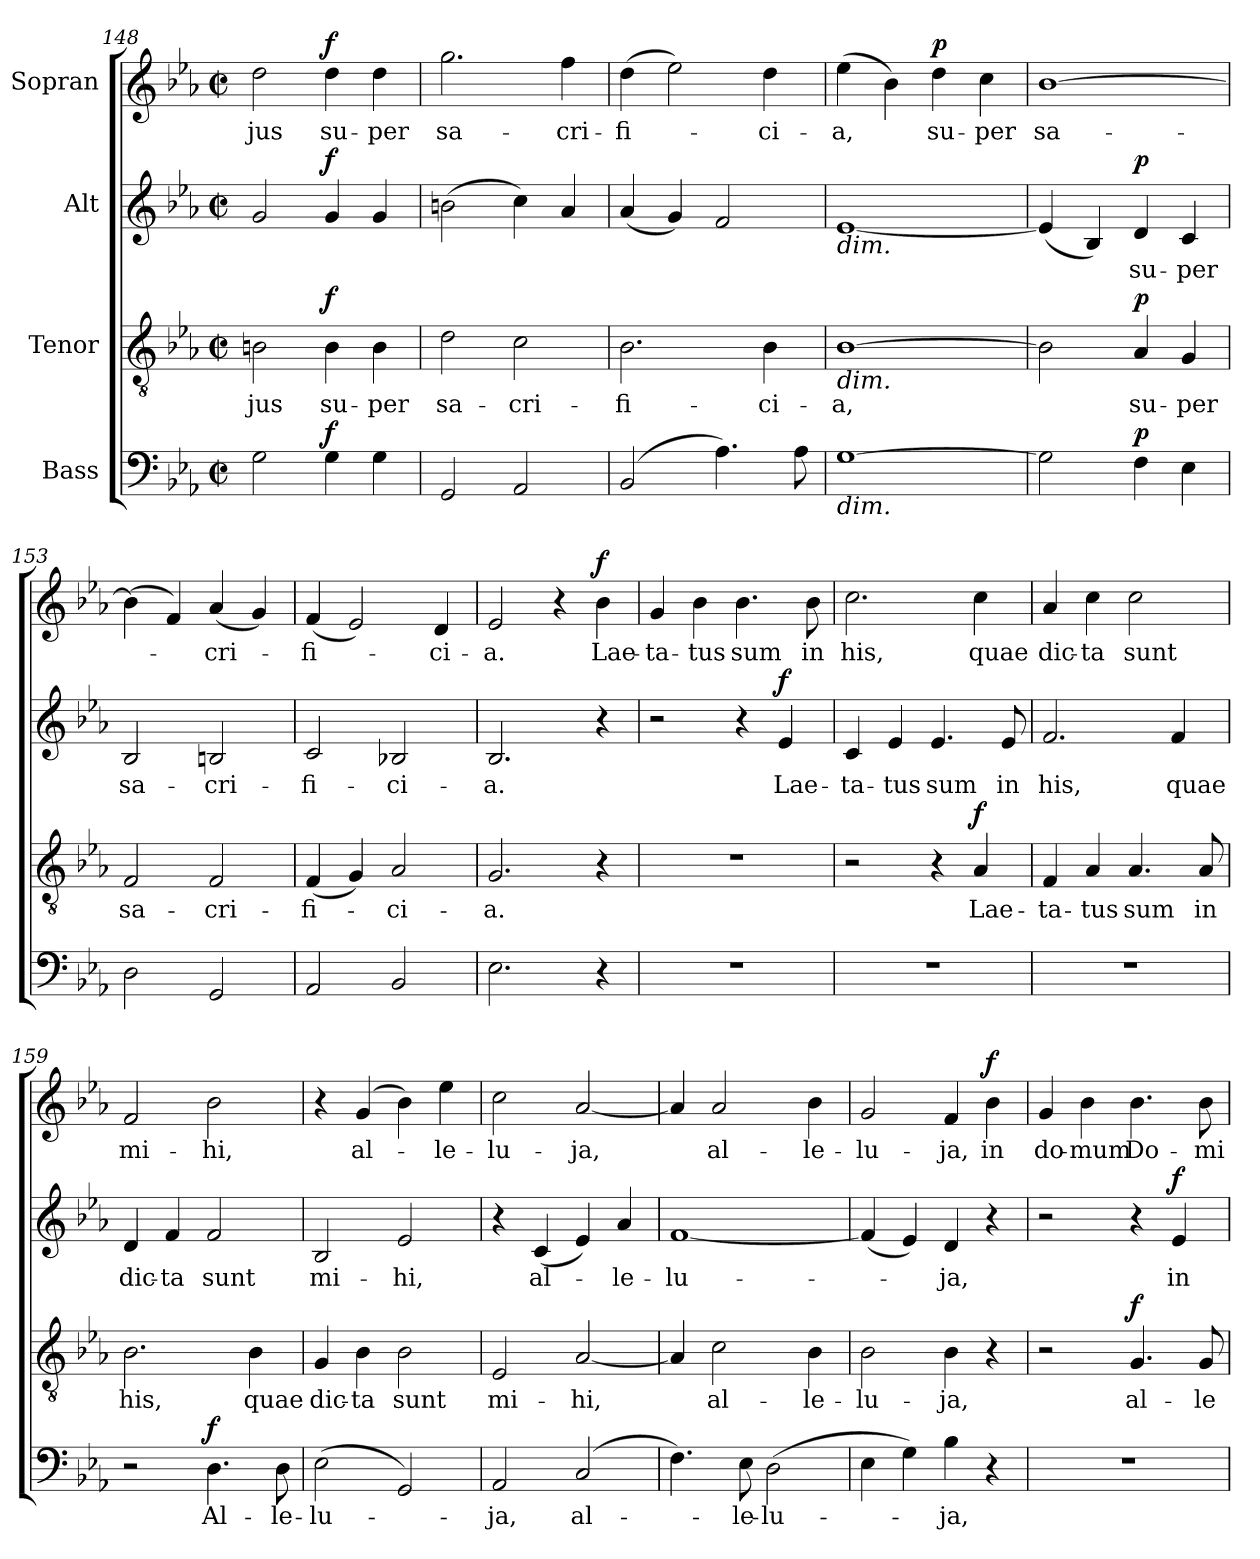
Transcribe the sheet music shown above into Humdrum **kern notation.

**kern	**text	**dynam	**kern	**text	**dynam	**kern	**text	**dynam	**kern	**text	**dynam
*part4	*part4	*part4	*part3	*part3	*part3	*part2	*part2	*part2	*part1	*part1	*part1
*staff4	*staff4	*staff4	*staff3	*staff3	*staff3	*staff2	*staff2	*staff2	*staff1	*staff1	*staff1
*I"Bass	*	*	*I"Tenor	*	*	*I"Alt	*	*	*I"Sopran	*	*
*clefF4	*	*	*clefGv2	*	*	*clefG2	*	*	*clefG2	*	*
*k[b-e-a-]	*	*	*k[b-e-a-]	*	*	*k[b-e-a-]	*	*	*k[b-e-a-]	*	*
*E-:	*	*	*E-:	*	*	*E-:	*	*	*E-:	*	*
*M2/2	*	*	*M2/2	*	*	*M2/2	*	*	*M2/2	*	*
*met(c|)	*	*	*met(c|)	*	*	*met(c|)	*	*	*met(c|)	*	*
=148	=148	=148	=148	=148	=148	=148	=148	=148	=148	=148	=148
2G\	.	.	2Bn\	-jus	.	2g/	.	.	2dd\	-jus	.
!	!	!LO:DY:a	!	!	!LO:DY:a	!	!	!LO:DY:a	!	!	!LO:DY:a
4G\	.	f	4B\	su-	f	4g/	.	f	4dd\	su-	f
4G\	.	.	4B\	-per	.	4g/	.	.	4dd\	-per	.
=149	=149	=149	=149	=149	=149	=149	=149	=149	=149	=149	=149
2GG/	.	.	2d\	sa-	.	(2bn\	.	.	2.gg\	sa-	.
2AA-/	.	.	2c\	-cri-	.	4cc\)	.	.	.	.	.
.	.	.	.	.	.	4a-/	.	.	4ff\	-cri-	.
=150	=150	=150	=150	=150	=150	=150	=150	=150	=150	=150	=150
(2BB-/	.	.	2.B-\	-fi-	.	(4a-/	.	.	(4dd\	-fi-	.
.	.	.	.	.	.	4g/)	.	.	2ee-\)	.	.
4.A-\)	.	.	.	.	.	2f/	.	.	.	.	.
.	.	.	4B-\	-ci-	.	.	.	.	4dd\	-ci-	.
8A-\	.	.	.	.	.	.	.	.	.	.	.
=151	=151	=151	=151	=151	=151	=151	=151	=151	=151	=151	=151
!	!	!	!	!	!	!LO:TX:b:i:t=dim.	!	!	!	!	!
!	!	!	!LO:TX:b:i:t=dim.	!	!	!	!	!	!	!	!
!LO:TX:b:i:t=dim.	!	!	!	!	!	!	!	!	!	!	!
[1G	.	.	[1B-	-a,	.	[1e-	.	.	(4ee-\	-a,	.
.	.	.	.	.	.	.	.	.	4b-\)	.	.
!	!	!	!	!	!	!	!	!	!	!	!LO:DY:a
.	.	.	.	.	.	.	.	.	4dd\	su-	p
.	.	.	.	.	.	.	.	.	4cc\	-per	.
=152	=152	=152	=152	=152	=152	=152	=152	=152	=152	=152	=152
2G\]	.	.	2B-\]	.	.	(4e-/]	.	.	[1b-	sa-	.
.	.	.	.	.	.	4B-/)	.	.	.	.	.
!	!	!LO:DY:a	!	!	!LO:DY:a	!	!	!LO:DY:a	!	!	!
4F\	.	p	4A-/	su-	p	4d/	su-	p	.	.	.
4E-\	.	.	4G/	-per	.	4c/	-per	.	.	.	.
!!LO:LB:g=z
=153	=153	=153	=153	=153	=153	=153	=153	=153	=153	=153	=153
2D\	.	.	2F/	sa-	.	2B-/	sa-	.	(4b-\]	.	.
.	.	.	.	.	.	.	.	.	4f/)	.	.
2GG/	.	.	2F/	-cri-	.	2Bn/	-cri-	.	(4a-/	-cri-	.
.	.	.	.	.	.	.	.	.	4g/)	.	.
=154	=154	=154	=154	=154	=154	=154	=154	=154	=154	=154	=154
2AA-/	.	.	(4F/	-fi-	.	2c/	-fi-	.	(4f/	-fi-	.
.	.	.	4G/)	.	.	.	.	.	2e-/)	.	.
2BB-/	.	.	2A-/	-ci-	.	2B-X/	-ci-	.	.	.	.
.	.	.	.	.	.	.	.	.	4d/	-ci-	.
=155	=155	=155	=155	=155	=155	=155	=155	=155	=155	=155	=155
2.E-\	.	.	2.G/	-a.	.	2.B-/	-a.	.	2e-/	-a.	.
.	.	.	.	.	.	.	.	.	4r	.	.
!	!	!	!	!	!	!	!	!	!	!	!LO:DY:a
4r	.	.	4r	.	.	4r	.	.	4b-\	Lae-	f
=156	=156	=156	=156	=156	=156	=156	=156	=156	=156	=156	=156
1r	.	.	1r	.	.	2r	.	.	4g/	-ta-	.
.	.	.	.	.	.	.	.	.	4b-\	-tus	.
.	.	.	.	.	.	4r	.	.	4.b-\	sum	.
!	!	!	!	!	!	!	!	!LO:DY:a	!	!	!
.	.	.	.	.	.	4e-/	Lae-	f	.	.	.
.	.	.	.	.	.	.	.	.	8b-\	in	.
=157	=157	=157	=157	=157	=157	=157	=157	=157	=157	=157	=157
1r	.	.	2r	.	.	4c/	-ta-	.	2.cc\	his,	.
.	.	.	.	.	.	4e-/	-tus	.	.	.	.
.	.	.	4r	.	.	4.e-/	sum	.	.	.	.
!	!	!	!	!	!LO:DY:a	!	!	!	!	!	!
.	.	.	4A-/	Lae-	f	.	.	.	4cc\	quae	.
.	.	.	.	.	.	8e-/	in	.	.	.	.
=158	=158	=158	=158	=158	=158	=158	=158	=158	=158	=158	=158
1r	.	.	4F/	-ta-	.	2.f/	his,	.	4a-/	dic-	.
.	.	.	4A-/	-tus	.	.	.	.	4cc\	-ta	.
.	.	.	4.A-/	sum	.	.	.	.	2cc\	sunt	.
.	.	.	.	.	.	4f/	quae	.	.	.	.
.	.	.	8A-/	in	.	.	.	.	.	.	.
=159	=159	=159	=159	=159	=159	=159	=159	=159	=159	=159	=159
2r	.	.	2.B-\	his,	.	4d/	dic-	.	2f/	mi-	.
.	.	.	.	.	.	4f/	-ta	.	.	.	.
!	!	!LO:DY:a	!	!	!	!	!	!	!	!	!
4.D\	Al-	f	.	.	.	2f/	sunt	.	2b-\	-hi,	.
.	.	.	4B-\	quae	.	.	.	.	.	.	.
8D\	-le-	.	.	.	.	.	.	.	.	.	.
!!LO:PB:g=z
=160	=160	=160	=160	=160	=160	=160	=160	=160	=160	=160	=160
(2E-\	-lu-	.	4G/	dic-	.	2B-/	mi-	.	4r	.	.
.	.	.	4B-\	-ta	.	.	.	.	(4g/	al-	.
2GG/)	.	.	2B-\	sunt	.	2e-/	-hi,	.	4b-\)	.	.
.	.	.	.	.	.	.	.	.	4ee-\	-le-	.
=161	=161	=161	=161	=161	=161	=161	=161	=161	=161	=161	=161
2AA-/	-ja,	.	2E-/	mi-	.	4r	.	.	2cc\	-lu-	.
.	.	.	.	.	.	(4c/	al-	.	.	.	.
(>2C/	al-	.	[2A-/	-hi,	.	4e-/)	.	.	[2a-/	-ja,	.
.	.	.	.	.	.	4a-/	-le-	.	.	.	.
=162	=162	=162	=162	=162	=162	=162	=162	=162	=162	=162	=162
4.F\)	.	.	4A-/]	.	.	[1f	-lu-	.	4a-/]	.	.
.	.	.	2c\	al-	.	.	.	.	2a-/	al-	.
8E-\	-le-	.	.	.	.	.	.	.	.	.	.
(2D\	-lu-	.	.	.	.	.	.	.	.	.	.
.	.	.	4B-\	-le-	.	.	.	.	4b-\	-le-	.
=163	=163	=163	=163	=163	=163	=163	=163	=163	=163	=163	=163
4E-\	.	.	2B-\	-lu-	.	(4f/]	.	.	2g/	-lu-	.
4G\)	.	.	.	.	.	4e-/)	.	.	.	.	.
4B-\	-ja,	.	4B-\	-ja,	.	4d/	-ja,	.	4f/	-ja,	.
!	!	!	!	!	!	!	!	!	!	!	!LO:DY:a
4r	.	.	4r	.	.	4r	.	.	4b-\	in	f
=164	=164	=164	=164	=164	=164	=164	=164	=164	=164	=164	=164
1r	.	.	2r	.	.	2r	.	.	4g/	do-	.
.	.	.	.	.	.	.	.	.	4b-\	-mum	.
!	!	!	!	!	!LO:DY:a	!	!	!	!	!	!
.	.	.	4.G/	al-	f	4r	.	.	4.b-\	Do-	.
!	!	!	!	!	!	!	!	!LO:DY:a	!	!	!
.	.	.	.	.	.	4e-/	in	f	.	.	.
.	.	.	8G/	-le-	.	.	.	.	8b-\	-mi-	.
=	=	=	=	=	=	=	=	=	=	=	=
*-	*-	*-	*-	*-	*-	*-	*-	*-	*-	*-	*-
